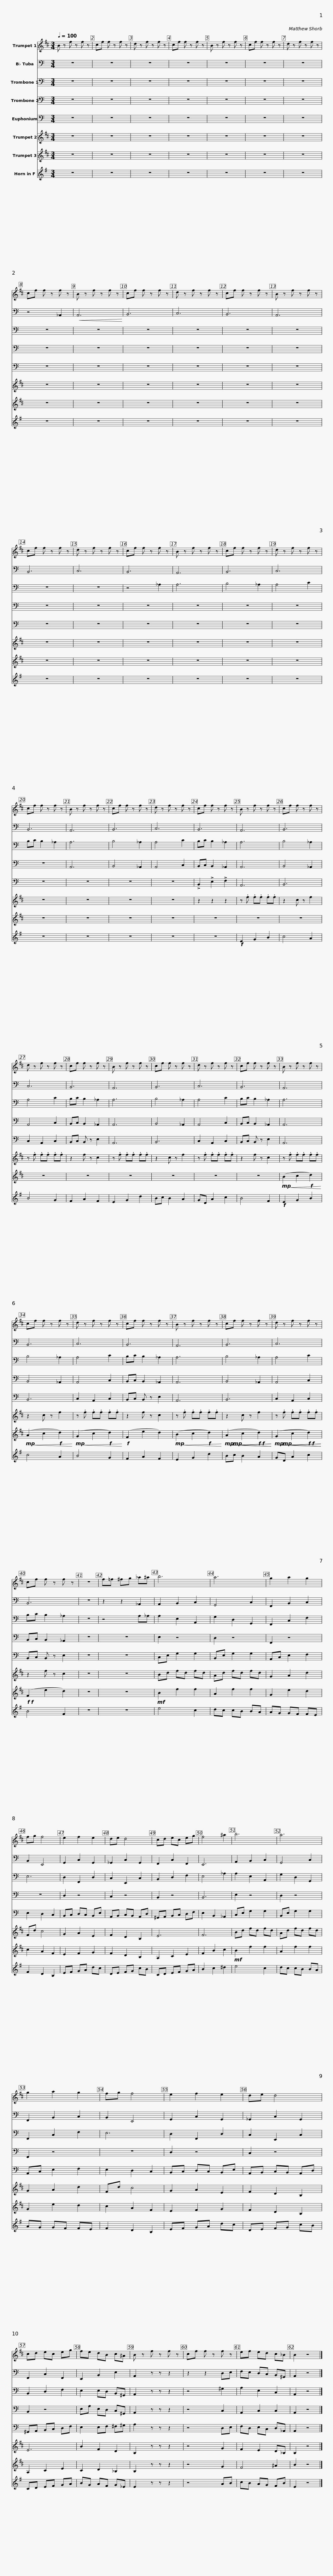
X:1
%%score 1 2 3 4 5 6 7 8
L:1/8
Q:1/4=100
M:3/4
I:linebreak $
K:C
V:1 treble transpose=-2
V:2 bass
V:3 bass
V:4 bass
V:5 bass
V:6 treble transpose=-2
V:7 treble transpose=-2
V:8 treble transpose=-7
V:1
[K:D] B z f z f z | cf f z f z | d z f z f z | cf f z f z | B z f z f z | %5
 cf f z f z |$ d z f z f z | cf f z f z | B z f z f z | cf f z f z | %10
 d z f z f z | cf f z f z | B z f z f z |$ cf f z f z | d z f z f z | %15
 cf f z f z | B z f z f z | cf f z f z | d z f z f z | cf f z f z |$ %20
 B z f z f z | cf f z f z | d z f z f z | cf f z f z | B z f z f z | %25
 cf f z f z | d z f z f z |$ cf f z f z | B z f z f z | cf f z f z | %30
 d z f z f z | cf f z f z | B z f z f z | cf f z f z |$ d z f z f z | %35
 cf f z f z | B z f z f z | cf f z f z | d z f z f z | cf f z f z | %40
 z6 |$ f=f ^fg _a^a | b6 | a6 | g2 a2 g2 | %45
 fg f4 | e2 f2 e2 |$ de d4 | cd ec eg | f4 ^a2 | %50
 b6 | a6 | g2 a2 g2 | fg f4 |$ e2 f2 e2 | %55
 de d4 | cd ec eg | fe dB c^A | B z f z f z | cf f z f z |$ %60
 ef ed c_B | B2 z4 |] %62
V:2
 z6 | z6 | z6 | z6 | z6 | %5
 z6 |$ z6 | z4 _A,,2 |!<(! A,,6!<)! | B,,6 | %10
 C,6 | B,,6 | A,,6 |$ B,,6 | C,6 | %15
 B,,6 | A,,6 | B,,6 | C,6 | B,,6 |$ %20
 A,,6 | B,,6 | C,6 | B,,6 | A,,6 | %25
 B,,6 | C,6 |$ B,,6 | A,,6 | B,,6 | %30
 C,6 | B,,6 | A,,6 | B,,6 |$ C,6 | %35
 B,,6 | A,,6 | B,,6 | C,6 | B,,6 | %40
 z6 |$ z2 z2 _A,,2 | A,,2 B,,2 C,2 | G,,4 C,2 | F,,2 B,,2 C,2 | %45
 B,,2 E,,4 | G,,2 C,2 G,,2 |$ _G,,2 C,2 G,,2 | F,,2 C,2 F,,2 | E,,6 | %50
 A,,2 B,,2 C,2 | G,,4 C,2 | F,,2 B,,2 C,2 | B,,2 E,,4 |$ G,,2 C,2 G,,2 | %55
 _G,,2 C,2 G,,2 | F,,2 C,2 F,,2 | E,,2 B,,2 E,2 | A,,2 z z z2 | z2 z2 D,E, |$ %60
 F,E, D,C, B,,^G,, | A,,2 z4 |] %62
V:3
 z6 | z6 | z6 | z6 | z6 | %5
 z6 |$ z6 | z6 | z6 | z6 | %10
 z6 | z6 | z6 |$ z6 | z6 | %15
 z4 _A,2 | A,6 | B,4 _A,2 | A,4 C2 | B,C B,2 _A,2 |$ %20
 A,6 | B,4 _A,2 | A,4 C2 | B,C B,2 _A,2 | A,6 | %25
 B,4 _A,2 | A,4 C2 |$ B,C B,2 _A,2 | A,6 | B,4 _A,2 | %30
 A,4 C2 | B,C B,2 _A,2 | A,6 | B,4 _A,2 |$ A,4 C2 | %35
 B,C B,2 _A,2 | A,6 | B,4 _A,2 | A,4 C2 | B,C B,2 _A,2 | %40
 z6 |$ z4 A,_A, | A,2 E,2 A,,2 | G,2 D,2 G,,2 | F,,2 C,2 F,2 | %45
 E,6 | D,2 F,,2 D,2 |$ C,2 E,,2 C,2 | B,,2 D,2 F,2 | E,4 _A,2 | %50
 A,2 E,2 A,,2 | G,2 D,2 G,,2 | F,,2 C,2 F,2 | E,6 |$ D,2 F,,2 D,2 | %55
 C,2 E,,2 C,2 | B,,2 D,2 F,2 | E,2 E,D, B,,^G,, | A,,2 z z z2 | z4 ^G,2 |$ %60
 A,2 E,2 C,2 | A,,2 z4 |] %62
V:4
 z6 | z6 | z6 | z6 | z6 | %5
 z6 |$ z6 | z6 | z6 | z6 | %10
 z6 | z6 | z6 |$ z6 | z6 | %15
 z6 | z6 | z6 | z6 | z6 |$ %20
 A,,6 | B,,4 _A,,2 | A,,4 C,2 | B,,C, B,,2 _A,,2 | A,,6 | %25
 B,,4 _A,,2 | A,,4 C,2 |$ B,,C, B,,2 _A,,2 | A,,6 | B,,4 _A,,2 | %30
 A,,4 C,2 | B,,C, B,,2 _A,,2 | A,,6 | B,,4 _A,,2 |$ A,,4 C,2 | %35
 B,,C, B,,2 _A,,2 | A,,6 | B,,4 _A,,2 | A,,4 C,2 | B,,C, B,,2 _A,,2 | %40
 z6 |$ z6 | E,2 z4 | D,2 z4 | F,,2 z4 | %45
 z6 | D,2 z4 |$ C,2 z4 | B,,2 z4 | B,,6 | %50
 E,2 z4 | D,2 z4 | F,,2 z4 | z6 |$ D,2 z4 | %55
 C,2 z4 | B,,2 z4 | E,A, E,D, C,^G,, | A,,2 z z z2 | z4 C,2 |$ %60
 A,,2 C,2 C,2 | A,,2 z4 |] %62
V:5
 z6 | z6 | z6 | z6 | z6 | %5
 z6 |$ z6 | z6 | z6 | z6 | %10
 z6 | z6 | z6 |$ z6 | z6 | %15
 z6 | z6 | z6 | z6 | z6 |$ %20
 z6 | z6 | z6 | !>!B,,2 !>!E,2 !>!F,2 | A,,6 | %25
 B,,6 | C,2 A,,2 C,2 |$ B,,C, B,, z E,2 | A,,6 | B,,6 | %30
 C,2 A,,2 C,2 | B,,C, B,, z E,2 | A,,6 | B,,6 |$ C,2 A,,2 C,2 | %35
 B,,C, B,, z E,2 | A,,6 | B,,6 | C,2 A,,2 C,2 | B,,C, B,, z E,2 | %40
 z6 |$ z6 | C,E, G,2 G,2 | B,,E, G,2 G,2 | A,,C, E,2 F,2 | %45
 E,2 D,2 C,2 | B,,C, D,C, B,,E, |$ A,,B,, C,B,, A,,D, | ^G,,A,, B,,C, D,F, | E,2 B,,2 _A,,2 | %50
 C,E, G,2 G,2 | B,,E, G,2 G,2 | A,,C, E,2 F,2 | E,2 D,2 C,2 |$ B,,C, D,C, B,,E, | %55
 A,,B,, C,B,, A,,D, | ^G,,A,, B,,C, D,F, | E,2 E,F, ^F,^G, | A,2 z z z2 | z4 D,E, |$ %60
 F,D, E,C, D,_A,, | A,,2 z4 |] %62
V:6
[K:D] z6 | z6 | z6 | z6 | z6 | %5
 z6 |$ z6 | z6 | z6 | z6 | %10
 z6 | z6 | z6 |$ z6 | z6 | %15
 z6 | z6 | z6 | z6 | z6 |$ %20
 z6 | z6 | z6 | z2 z2 z2 | z .f .f.f .f.f | %25
 z2 c z f2 | z .f .f.f .f.f |$ z2 f z c2 | z .f .f.f .f.f | z2 c z f2 | %30
 z .f .f.f .f.f | z2 f z c2 | z .f .f.f .f.f | z2 c z f2 |$ z .f .f.f .f.f | %35
 z2 f z c2 | z .f .f.f .f.f | z2 c z f2 | z .f .f.f .f.f | z2 f z c2 | %40
 z6 |$ z6 | Bd fd fd | Ad fd fd | G2 A2 d2 | %45
 Fd c4 | G2 A2 E2 |$ F2 D2 B,2 | E6 | F6 | %50
 Bd fd fd | Ad fd fd | G2 A2 d2 | Fd c4 |$ G2 A2 E2 | %55
 F2 D2 B,2 | E6 | B2 F2 D2 | B,2 z z z2 | z4 G2 |$ %60
 F2 E2 D_B, | B,2 z4 |] %62
V:7
[K:D] z6 | z6 | z6 | z6 | z6 | %5
 z6 |$ z6 | z6 | z6 | z6 | %10
 z6 | z6 | z6 |$ z6 | z6 | %15
 z6 | z6 | z6 | z6 | z6 |$ %20
 z6 | z6 | z6 | z6 | z6 | %25
 z6 | z6 |$ z6 | z6 | z6 | %30
 z6 | z6 |!mp!!<(! (B2 c2!f! d2)!<)! |!mp!!<(! (A2 c2!f! d2)!<)! |$!mp!!<(! (G2 c2!f! d2)!<)! | %35
!f! (F2 e2 d2) |!mp!!<(! (B2 c2!f! d2)!<)! |!mp!!mp!!<(!!<(! (A2 c2!f!!f! d2)!<)!!<)! |!mp!!mp!!<(!!<(! (G2 c2!f!!f! d2)!<)!!<)! |!f!!f! (F2 e2 d2) | %40
 z6 |$ z6 |!mf! B2 f2 f2 | A2 f2 f2 | G2 e2 d2 | %45
 c2 A2 F2 | E2 F2 G2 |$ F2 D2 B,2 | A,2 C2 E2 | F2 B2 c2 | %50
!mf! B2 f2 f2 | A2 f2 f2 | G2 e2 d2 | c2 A2 F2 |$ E2 F2 G2 | %55
 F2 D2 B,2 | A,2 C2 E2 | C2 D2 _B,2 | B,2 z z z2 | z4 G2 |$ %60
 F4 ^A2 | B2 z4 |] %62
V:8
[K:G] z6 | z6 | z6 | z6 | z6 | %5
 z6 |$ z6 | z6 | z6 | z6 | %10
 z6 | z6 | z6 |$ z6 | z6 | %15
 z6 | z6 | z6 | z6 | z6 |$ %20
 z6 | z6 | z6 | z6 |!f! E2 G2 B2 | %25
 c4 A2 | B4 G2 |$ F2 A2 F2 | E2 G2 d2 | Bc B2 A2 | %30
 GD A2 c2 | B4 F2 |!f! E2 G2 B2 | c4 A2 |$ B4 G2 | %35
 F2 A2 F2 | E2 G2 d2 | Bc B2 A2 | GD A2 c2 | B4 F2 | %40
 z6 |$ z6 | e4 c2 | dc cB BA | AG GF FE | %45
 F2 D2 B,2 | EF GA dc |$ DE FG cB | CD EF GA | B2 c2 ^d2 | %50
 e4 c2 | dc cB BA | AG GF FE | F2 D2 B,2 |$ EF GA dc | %55
 DE FG cB | CD EF GA | BG AF G_E | E2 z z z2 | z4 AB |$ %60
 cB AG FB | E2 z4 |] %62
